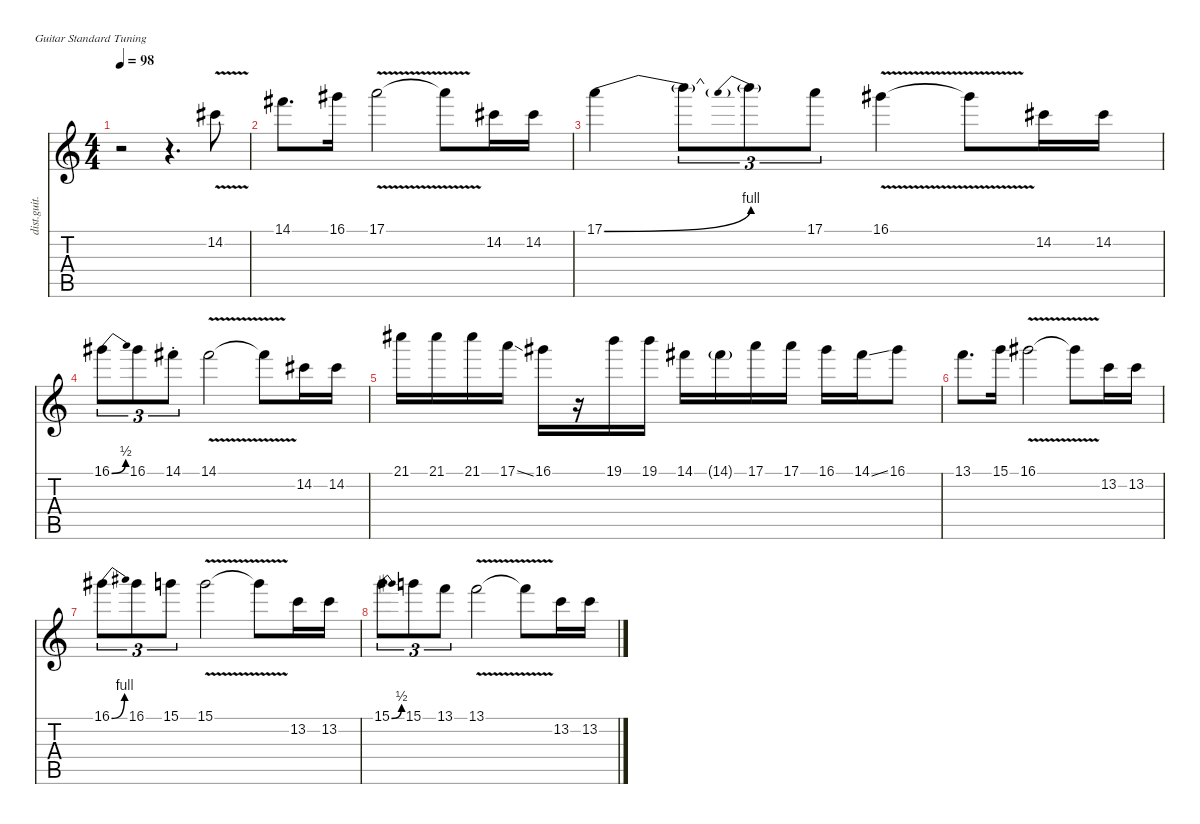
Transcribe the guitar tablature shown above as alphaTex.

\defaultSystemsLayout 4
\hideDynamics
\bracketExtendMode nobrackets
\otherSystemsTrackNameOrientation horizontal
\track ("Gtr1" "dist.guit.") {instrument distortionguitar}
\staff {score tabs}
\tuning (E4 B3 G3 D3 A2 E2)
\ts (4 4)
\tempo 98
\clef g2
\ks c
r.2{dy f beam Down} r.4{d beam Down} 14.2{v acc #}.8{beam Down} |
14.1{acc #}.8{d beam Down} 16.1{acc #}.16{beam Down} 17.1{v}.2{beam Down} 17.1{v t}.8{beam Down} 14.2{acc #}.16{beam Down} 14.2{acc #}.16{beam Down} |
17.1{be (bend 0 0 60 4)}.4{beam Down} 17.1{t}.8{tu (3 2) beam Down} 17.1{be (prebend 0 4 60 4) t}.8{tu (3 2) beam Down} 17.1.8{tu (3 2) beam Down} 16.1{v acc #}.4{beam Down} 16.1{v t acc #}.8{beam Down} 14.2{acc #}.16{beam Down} 14.2{acc #}.16{beam Down} |
16.1{be (bend 0 0 30 2) acc #}.8{tu (3 2) beam Down} 16.1{acc #}.8{tu (3 2) beam Down} 14.1{st acc #}.8{tu (3 2) beam Down} 14.1{v acc #}.2{beam Down} 14.1{v t acc #}.8{beam Down} 14.2{acc #}.16{beam Down} 14.2{acc #}.16{beam Down} |
21.1{acc #}.16{beam Down} 21.1{acc #}.16{beam Down} 21.1{acc #}.16{beam Down} 17.1{ss}.16{beam Down} 16.1{acc #}.16{beam Down} r.16{beam Down} 19.1.16{beam Down} 19.1.16{beam Down} 14.1{acc #}.16{beam Down} 14.1{g acc #}.16{beam Down} 17.1.16{beam Down} 17.1.16{beam Down} 16.1{acc #}.16{beam Down} 14.1{ss acc #}.16{beam Down} 16.1{acc #}.8{beam Down} |
13.1.8{d beam Down} 15.1.16{beam Down} 16.1{v acc #}.2{beam Down} 16.1{v t acc #}.8{beam Down} 13.2.16{beam Down} 13.2.16{beam Down} |
16.1{be (bend 0 0 30 4) acc #}.8{tu (3 2) beam Down} 16.1{acc #}.8{tu (3 2) beam Down} 15.1.8{tu (3 2) beam Down} 15.1{v}.2{beam Down} 15.1{v t}.8{beam Down} 13.2.16{beam Down} 13.2.16{beam Down} |
15.1{be (bend 0 0 30 2)}.8{tu (3 2) beam Down} 15.1.8{tu (3 2) beam Down} 13.1.8{tu (3 2) beam Down} 13.1{v}.2{beam Down} 13.1{v t}.8{beam Down} 13.2.16{beam Down} 13.2.16{beam Down}
